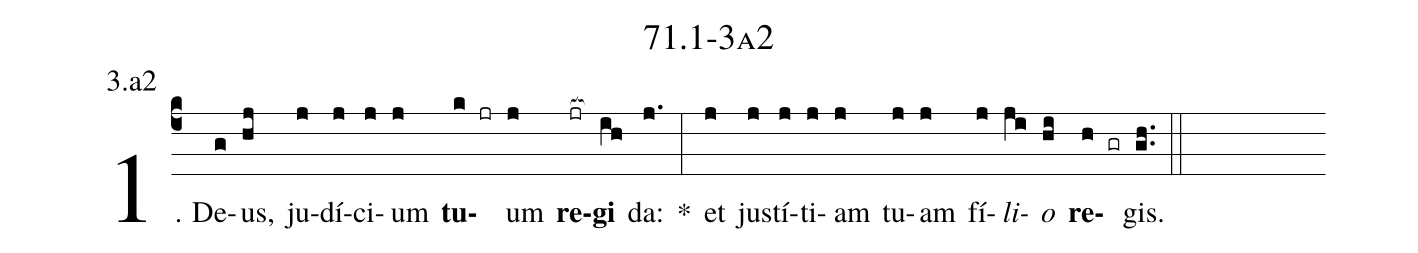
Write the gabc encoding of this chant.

name: 71.1-3a2;
annotation: 3.a2;
%%
(c4)1. De(g)us,(hj) ju(j)dí(j)ci(j)um(j) <b>tu</b>(k jr)um(j) <b>re</b>(jr[ocb:1{])<b>gi</b>(ih[ocb:0}]) da:(j.) *(:) et(j) jus(j)tí(j)ti(j)am(j) tu(j)am(j) fí(j)<i>li</i>(ji)<i>o</i>(hi) <b>re</b>(h gr)gis.(gh..) (::)


%E(j) u(j) o(ji) u(hi) a(h) e.(gh..) (::)
